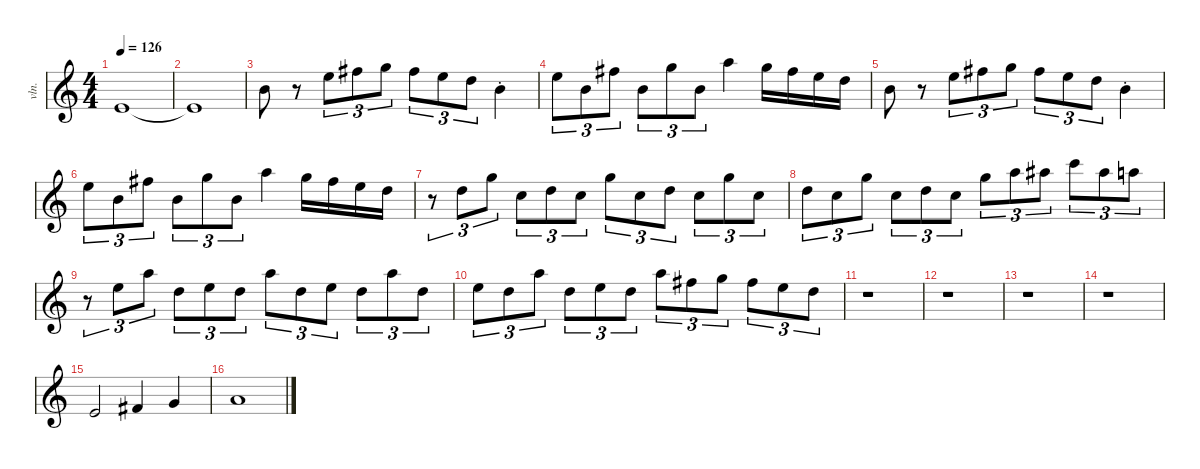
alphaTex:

\defaultSystemsLayout 4
\hideDynamics
\bracketExtendMode nobrackets
\otherSystemsTrackNameOrientation horizontal
\track ("Strings 1" "vln.") {instrument stringensemble1}
\staff {score}
\tuning (E4 B3 G3 D3 A2 E2)
\ts (4 4)
\tempo 126
\clef g2
\ks c
9.3.1{dy f beam Up} |
9.3{t}.1{beam Up} |
12.2.8{beam Down} r.8{beam Down} 12.1.8{tu (3 2) beam Down} 14.1{acc #}.8{tu (3 2) beam Down} 15.1.8{tu (3 2) beam Down} 14.1{acc #}.8{tu (3 2) beam Down} 12.1.8{tu (3 2) beam Down} 10.1.8{tu (3 2) beam Down} 12.2{st}.4{beam Down} |
12.1.8{tu (3 2) beam Down} 12.2.8{tu (3 2) beam Down} 14.1{acc #}.8{tu (3 2) beam Down} 12.2.8{tu (3 2) beam Down} 15.1.8{tu (3 2) beam Down} 12.2.8{tu (3 2) beam Down} 17.1.4{beam Down} 15.1.16{beam Down} 14.1{acc #}.16{beam Down} 12.1.16{beam Down} 10.1.16{beam Down} |
12.2.8{beam Down} r.8{beam Down} 12.1.8{tu (3 2) beam Down} 14.1{acc #}.8{tu (3 2) beam Down} 15.1.8{tu (3 2) beam Down} 14.1{acc #}.8{tu (3 2) beam Down} 12.1.8{tu (3 2) beam Down} 10.1.8{tu (3 2) beam Down} 12.2{st}.4{beam Down} |
12.1.8{tu (3 2) beam Down} 12.2.8{tu (3 2) beam Down} 14.1{acc #}.8{tu (3 2) beam Down} 12.2.8{tu (3 2) beam Down} 15.1.8{tu (3 2) beam Down} 12.2.8{tu (3 2) beam Down} 17.1.4{beam Down} 15.1.16{beam Down} 14.1{acc #}.16{beam Down} 12.1.16{beam Down} 10.1.16{beam Down} |
r.8{tu (3 2) beam Down} 15.2.8{tu (3 2) beam Down} 15.1.8{tu (3 2) beam Down} 13.2.8{tu (3 2) beam Down} 15.2.8{tu (3 2) beam Down} 13.2.8{tu (3 2) beam Down} 15.1.8{tu (3 2) beam Down} 13.2.8{tu (3 2) beam Down} 15.2.8{tu (3 2) beam Down} 13.2.8{tu (3 2) beam Down} 15.1.8{tu (3 2) beam Down} 13.2.8{tu (3 2) beam Down} |
15.2.8{tu (3 2) beam Down} 13.2.8{tu (3 2) beam Down} 15.1.8{tu (3 2) beam Down} 13.2.8{tu (3 2) beam Down} 15.2.8{tu (3 2) beam Down} 13.2.8{tu (3 2) beam Down} 15.1.8{tu (3 2) beam Down} 17.1.8{tu (3 2) beam Down} 18.1{acc #}.8{tu (3 2) beam Down} 20.1.8{tu (3 2) beam Down} 18.1{acc #}.8{tu (3 2) beam Down} 17.1.8{tu (3 2) beam Down} |
r.8{tu (3 2) beam Down} 17.2.8{tu (3 2) beam Down} 17.1.8{tu (3 2) beam Down} 15.2.8{tu (3 2) beam Down} 17.2.8{tu (3 2) beam Down} 15.2.8{tu (3 2) beam Down} 17.1.8{tu (3 2) beam Down} 15.2.8{tu (3 2) beam Down} 17.2.8{tu (3 2) beam Down} 15.2.8{tu (3 2) beam Down} 17.1.8{tu (3 2) beam Down} 15.2.8{tu (3 2) beam Down} |
17.2.8{tu (3 2) beam Down} 15.2.8{tu (3 2) beam Down} 17.1.8{tu (3 2) beam Down} 15.2.8{tu (3 2) beam Down} 17.2.8{tu (3 2) beam Down} 15.2.8{tu (3 2) beam Down} 17.1.8{tu (3 2) beam Down} 14.1{acc #}.8{tu (3 2) beam Down} 15.1.8{tu (3 2) beam Down} 14.1{acc #}.8{tu (3 2) beam Down} 17.2.8{tu (3 2) beam Down} 15.2.8{tu (3 2) beam Down} |
r.1{beam Down} |
r.1{beam Down} |
r.1{beam Down} |
r.1{beam Down} |
9.3.2{beam Up} 7.2{acc #}.4{beam Up} 8.2.4{beam Up} |
10.2.1{beam Up}
